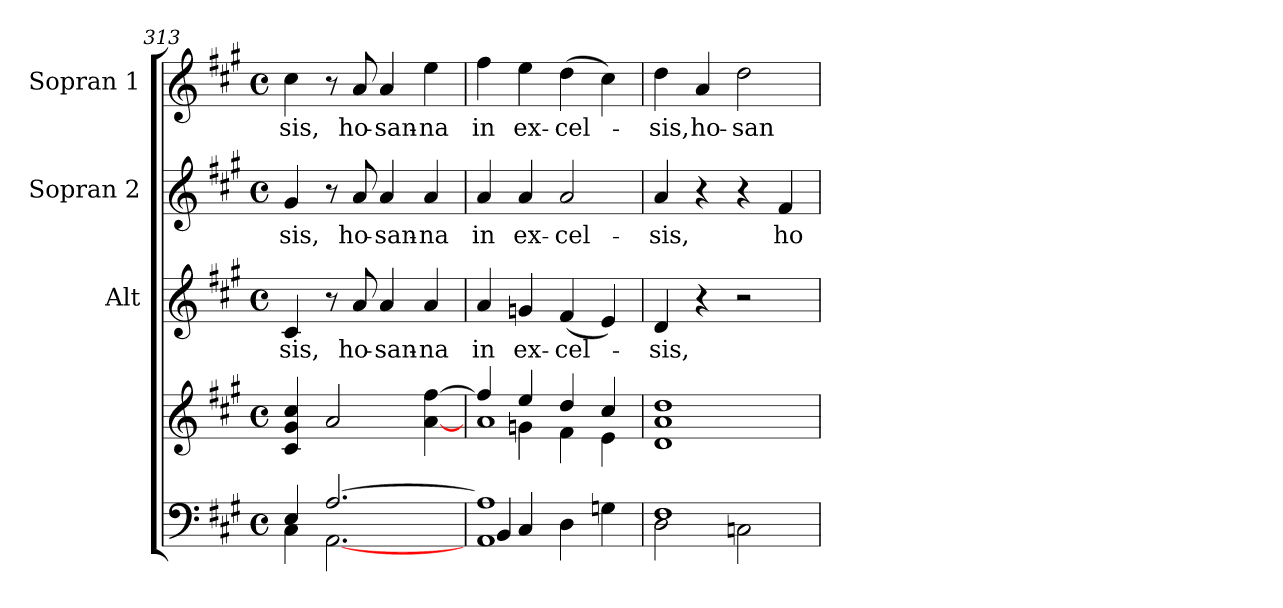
**kern	**kern	**kern	**text	**kern	**text	**kern	**text
*part4	*part4	*part3	*part3	*part2	*part2	*part1	*part1
*staff5	*staff4	*staff3	*staff3	*staff2	*staff2	*staff1	*staff1
*	*	*I"Alt	*	*I"Sopran 2	*	*I"Sopran 1	*
*	*	*I'A.	*	*I'S. 2	*	*I'S. 1	*
*clefF4	*clefG2	*clefG2	*	*clefG2	*	*clefG2	*
*k[f#c#g#]	*k[f#c#g#]	*k[f#c#g#]	*	*k[f#c#g#]	*	*k[f#c#g#]	*
*A:	*A:	*A:	*	*A:	*	*A:	*
*M4/4	*M4/4	*M4/4	*	*M4/4	*	*M4/4	*
*met(c)	*met(c)	*met(c)	*	*met(c)	*	*met(c)	*
=313	=313	=313	=313	=313	=313	=313	=313
*^	*	*	*	*	*	*	*
!	!	!	!	!LO:LY:b	!	!LO:LY:b	!	!LO:LY:b
4E/	4C#\	4c#/ 4g#/ 4cc#/	4c#/	-sis,	4g#/	-sis,	4cc#\	-sis,
[>2.A/	[<2.AA\	2a/	8r	.	8r	.	8r	.
!	!	!	!	!LO:LY:b	!	!LO:LY:b	!	!LO:LY:b
.	.	.	8a/	ho-	8a/	ho-	8a/	ho-
!	!	!	!	!LO:LY:b	!	!LO:LY:b	!	!LO:LY:b
.	.	.	4a/	-san-	4a/	-san-	4a/	-san-
!	!	!	!	!LO:LY:b	!	!LO:LY:b	!	!LO:LY:b
.	.	[4a\ [4ff#\	4a/	-na	4a/	-na	4ee\	-na
=314	=314	=314	=314	=314	=314	=314	=314	=314
*	*	*^	*	*	*	*	*	*
*	*	*	*^	*	*	*	*	*	*
!	!	!	!	!	!	!LO:LY:b	!	!LO:LY:b	!	!LO:LY:b
1AA 1A]	4BB/	4ff#/]	4ryy	1a	4a/	in	4a/	in	4ff#\	in
!	!	!	!	!	!	!LO:LY:b	!	!LO:LY:b	!	!LO:LY:b
.	4C#/	4ee/	4gn\	.	4gn/	ex-	4a/	ex-	4ee\	ex-
!	!	!	!	!	!	!LO:LY:b	!	!LO:LY:b	!	!LO:LY:b
.	4D\	4dd/	4f#\	.	(<4f#/	-cel-	2a/	-cel-	(>4dd\	-cel-
.	4Gn\	4cc#/	4e\	.	4e/)	.	.	.	4cc#\)	.
*	*	*	*v	*v	*	*	*	*	*	*
=315	=315	=315	=315	=315	=315	=315	=315	=315	=315
!	!	!	!	!	!LO:LY:b	!	!LO:LY:b	!	!LO:LY:b
*	*	*v	*v	*	*	*	*	*	*
1F#	2D\	1d 1a 1dd	4d/	-sis,	4a/	-sis,	4dd\	-sis,
!	!	!	!	!	!	!	!	!LO:LY:b
.	.	.	4r	.	4r	.	4a/	ho-
!	!	!	!	!	!	!	!	!LO:LY:b
.	2Cn\	.	2r	.	4r	.	2dd\	-san-
!	!	!	!	!	!	!LO:LY:b	!	!
.	.	.	.	.	4f#/	ho-	.	.
*v	*v	*	*	*	*	*	*	*
=	=	=	=	=	=	=	=
*-	*-	*-	*-	*-	*-	*-	*-
